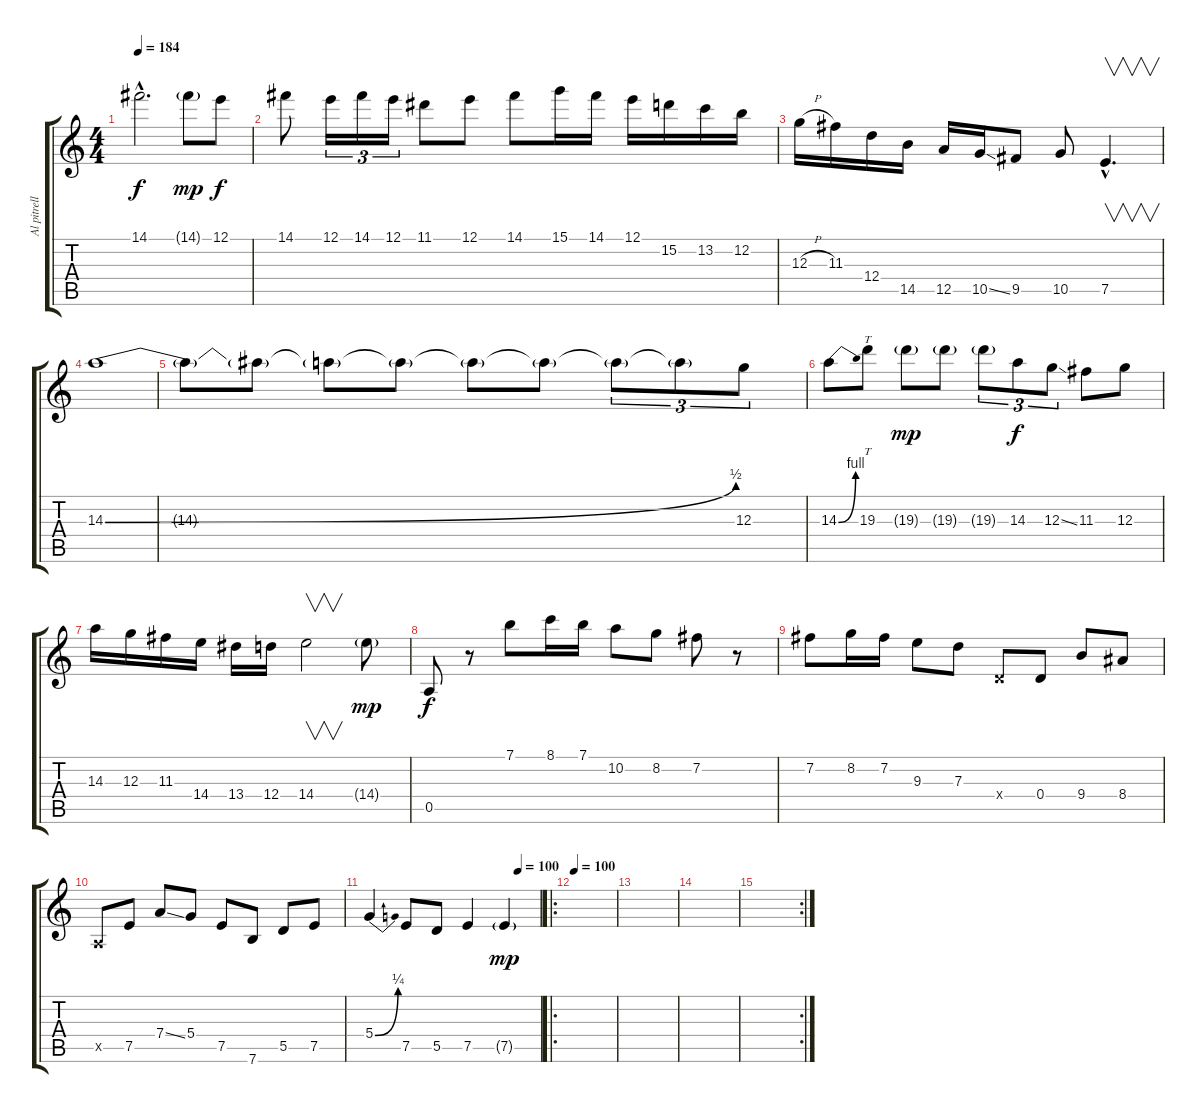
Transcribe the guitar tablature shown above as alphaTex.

\track ("Al pitrelli" "Al pitrell") {instrument distortionguitar}
\staff {score tabs}
\tuning (E4 B3 G3 D3 A2 E2) {hide}
\ts (4 4)
\tempo 184
\clef g2
\ks c
14.1{hac t}.2{d dy f} 14.1{g}.8{dy mp} 12.1.8{dy f} |
14.1.8 12.1.16{tu (3 2)} 14.1.16{tu (3 2)} 12.1.16{tu (3 2)} 11.1.8 12.1.8 14.1.8 15.1.16 14.1.16 12.1.16 15.2.16 13.2.16 12.2.16 |
12.3{h}.16 11.3.16 12.4.16 14.5.16 12.5.16 10.5{ss}.16 9.5.8 10.5.8 7.5{hac}.4{v d} |
14.3{be (bend 0 0 60 2)}.1 |
14.3{t}.8 14.3{t}.8 14.3{t}.8 14.3{t}.8 14.3{t}.8 14.3{t}.8 14.3{t}.8{tu (3 2)} 14.3{t}.8{tu (3 2)} 12.3.8{tu (3 2)} |
14.3{be (bend 0 0 60 4)}.8 19.3.8{tt} 19.3{g}.8{dy mp} 19.3{g}.8 19.3{g}.8{tu (3 2)} 14.3.8{tu (3 2) dy f} 12.3{ss}.8{tu (3 2)} 11.3.8 12.3.8 |
14.3.16 12.3.16 11.3.16 14.4.16 13.4.16 12.4.16 14.4.2{v} 14.4{g}.8{dy mp} |
0.5.8{dy f} r.8 7.1.8 8.1.16 7.1.16 10.2.8 8.2.8 7.2.8 r.8 |
7.2.8 8.2.16 7.2.16 9.3.8 7.3.8 0.4{x}.8 0.4.8 9.4.8 8.4.8 |
0.5{x}.8 7.5.8 7.4{ss}.8 5.4.8 7.5.8 7.6.8 5.5.8 7.5.8 |
\tempo (100 0.875)
5.4{be (bend 0 0 60 1)}.4 7.5.8 5.5.8 7.5.4 7.5{g}.4{dy mp} |
\ro
\tempo 100
|
|
|
\rc 2
